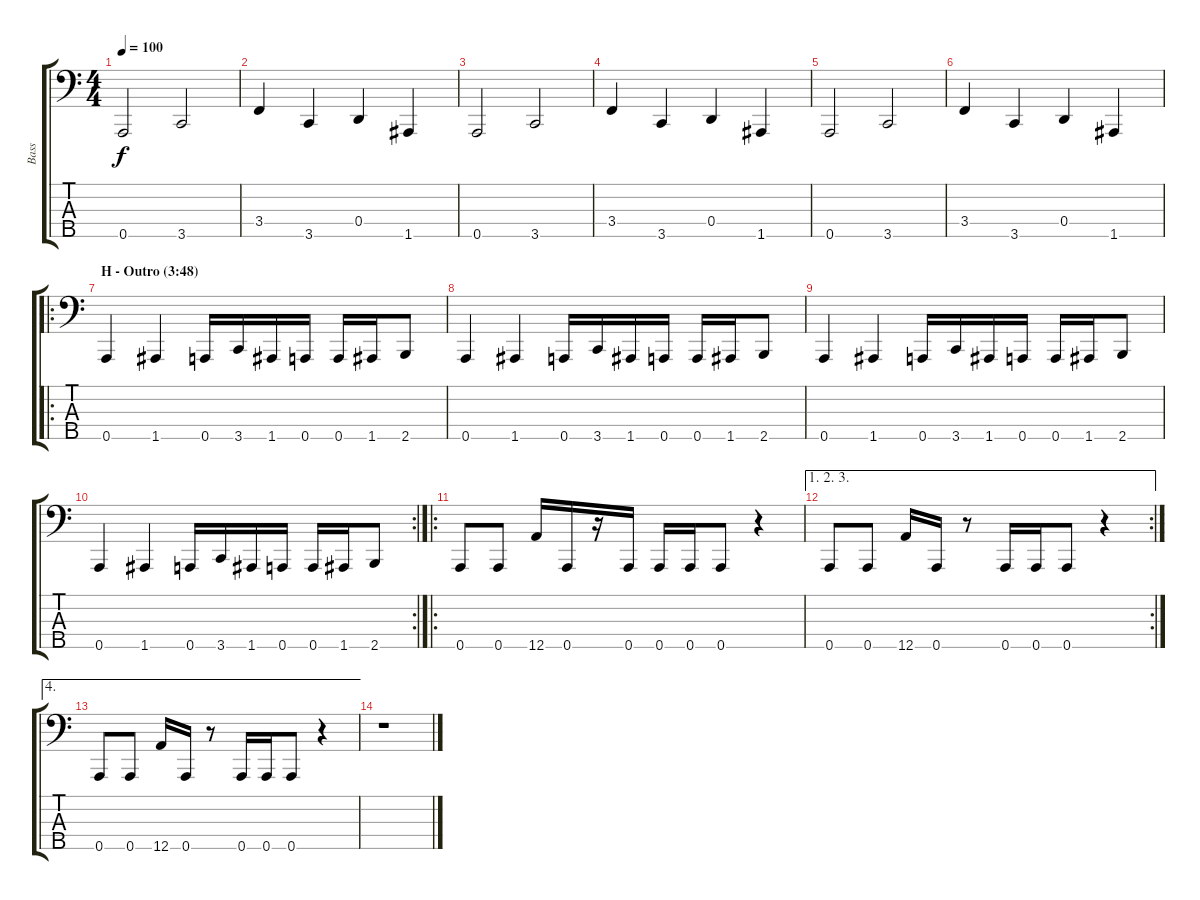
\track ("Bass" "Bass") {instrument electricbasspick}
\staff {score tabs}
\tuning (F2 C2 G1 D1 A0) {hide}
\ts (4 4)
\tempo 100
\clef f4
\ks c
0.5.2{dy f} 3.5.2 |
3.4.4 3.5.4 0.4.4 1.5.4 |
0.5.2 3.5.2 |
3.4.4 3.5.4 0.4.4 1.5.4 |
0.5.2 3.5.2 |
3.4.4 3.5.4 0.4.4 1.5.4 |
\ro
\section ("" "H - Outro (3:48)")
0.5.4 1.5.4 0.5.16 3.5.16 1.5.16 0.5.16 0.5.16 1.5.16 2.5.8 |
0.5.4 1.5.4 0.5.16 3.5.16 1.5.16 0.5.16 0.5.16 1.5.16 2.5.8 |
0.5.4 1.5.4 0.5.16 3.5.16 1.5.16 0.5.16 0.5.16 1.5.16 2.5.8 |
\rc 2
0.5.4 1.5.4 0.5.16 3.5.16 1.5.16 0.5.16 0.5.16 1.5.16 2.5.8 |
\ro
0.5.8 0.5.8 12.5.16 0.5.16 r.16 0.5.16 0.5.16 0.5.16 0.5.8 r.4 |
\ae (1 2 3)
\rc 2
0.5.8 0.5.8 12.5.16 0.5.16 r.8 0.5.16 0.5.16 0.5.8 r.4 |
\ae 4
0.5.8 0.5.8 12.5.16 0.5.16 r.8 0.5.16 0.5.16 0.5.8 r.4 |
r.1
